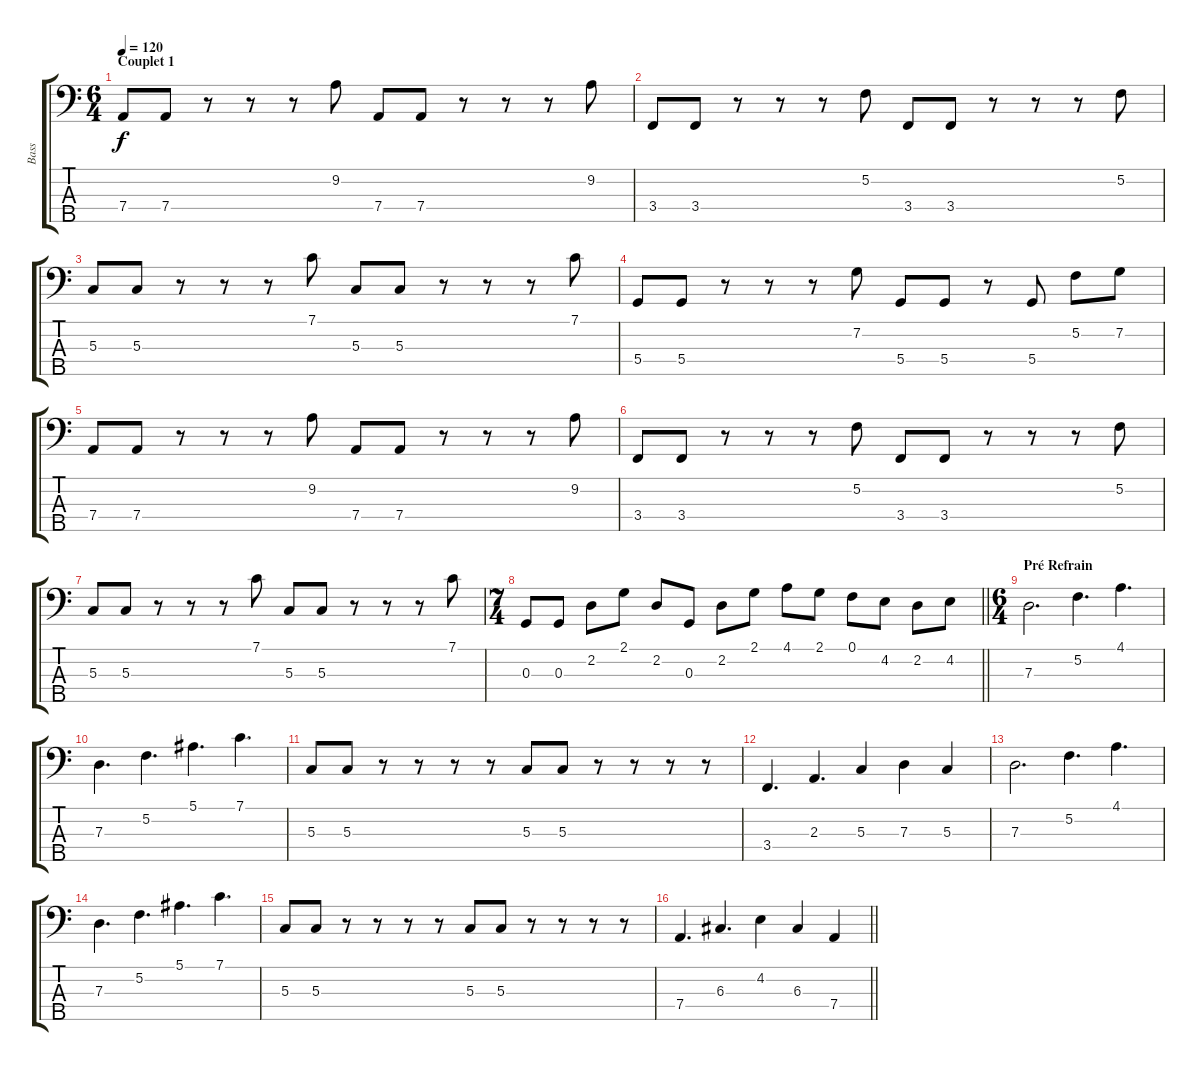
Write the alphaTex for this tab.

\track ("Bass" "Bass") {instrument electricbassfinger}
\staff {score tabs}
\tuning (F2 C2 G1 D1 A0) {hide}
\ts (6 4)
\section ("" "Couplet 1")
\tempo 120
\clef f4
\ks c
7.4.8{dy f} 7.4.8 r.8 r.8 r.8 9.2.8 7.4.8 7.4.8 r.8 r.8 r.8 9.2.8 |
3.4.8 3.4.8 r.8 r.8 r.8 5.2.8 3.4.8 3.4.8 r.8 r.8 r.8 5.2.8 |
5.3.8 5.3.8 r.8 r.8 r.8 7.1.8 5.3.8 5.3.8 r.8 r.8 r.8 7.1.8 |
5.4.8 5.4.8 r.8 r.8 r.8 7.2.8 5.4.8 5.4.8 r.8 5.4.8 5.2.8 7.2.8 |
7.4.8 7.4.8 r.8 r.8 r.8 9.2.8 7.4.8 7.4.8 r.8 r.8 r.8 9.2.8 |
3.4.8 3.4.8 r.8 r.8 r.8 5.2.8 3.4.8 3.4.8 r.8 r.8 r.8 5.2.8 |
5.3.8 5.3.8 r.8 r.8 r.8 7.1.8 5.3.8 5.3.8 r.8 r.8 r.8 7.1.8 |
\ts (7 4)
\barLineRight lightlight
0.3.8 0.3.8 2.2.8 2.1.8 2.2.8 0.3.8 2.2.8 2.1.8 4.1.8 2.1.8 0.1.8 4.2.8 2.2.8 4.2.8 |
\ts (6 4)
\section ("" "Pré Refrain")
7.3.2{d} 5.2.4{d} 4.1.4{d} |
7.3.4{d} 5.2.4{d} 5.1.4{d} 7.1.4{d} |
5.3.8 5.3.8 r.8 r.8 r.8 r.8 5.3.8 5.3.8 r.8 r.8 r.8 r.8 |
3.4.4{d} 2.3.4{d} 5.3.4 7.3.4 5.3.4 |
7.3.2{d} 5.2.4{d} 4.1.4{d} |
7.3.4{d} 5.2.4{d} 5.1.4{d} 7.1.4{d} |
5.3.8 5.3.8 r.8 r.8 r.8 r.8 5.3.8 5.3.8 r.8 r.8 r.8 r.8 |
\barLineRight lightlight
7.4.4{d} 6.3.4{d} 4.2.4 6.3.4 7.4.4
